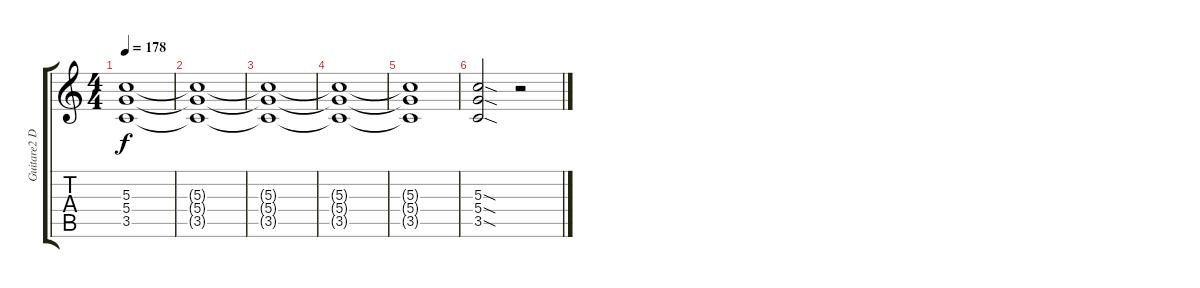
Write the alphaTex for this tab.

\track ("Guitare2 Dr-D" "Guitare2 D") {instrument overdrivenguitar}
\staff {score tabs}
\tuning (E4 B3 G3 D3 A2 D2) {hide}
\ts (4 4)
\tempo 178
\clef g2
\ks c
(5.3{t} 5.4{t} 3.5{t}).1{dy f} |
(5.3{t} 5.4{t} 3.5{t}).1 |
(5.3{t} 5.4{t} 3.5{t}).1 |
(5.3{t} 5.4{t} 3.5{t}).1 |
(5.3{t} 5.4{t} 3.5{t}).1 |
(5.3{sod} 5.4{sod} 3.5{sod}).2 r.2
